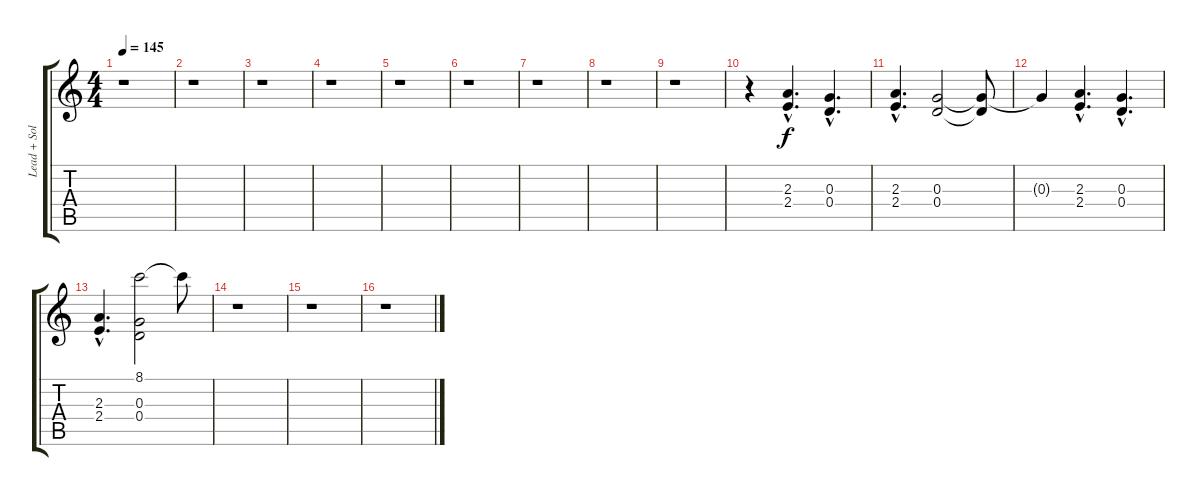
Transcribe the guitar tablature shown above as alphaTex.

\track ("Lead + Solo Guitar" "Lead + Sol") {instrument distortionguitar}
\staff {score tabs}
\tuning (E4 B3 G3 D3 A2 E2) {hide}
\ts (4 4)
\tempo 145
\clef g2
\ks c
r.1{dy f} |
r.1 |
r.1 |
r.1 |
r.1 |
r.1 |
r.1 |
r.1 |
r.1 |
r.4 (2.3{hac} 2.4{hac}).4{d} (0.3{hac} 0.4{hac}).4{d} |
(2.3{hac} 2.4{hac}).4{d} (0.3 0.4).2 (0.3{t} 0.4{t}).8 |
0.3{t}.4 (2.3{hac} 2.4{hac}).4{d} (0.3{hac} 0.4{hac}).4{d} |
(2.3{hac} 2.4{hac}).4{d} (8.1 0.3 0.4).2 8.1{t}.8 |
r.1 |
r.1 |
r.1
